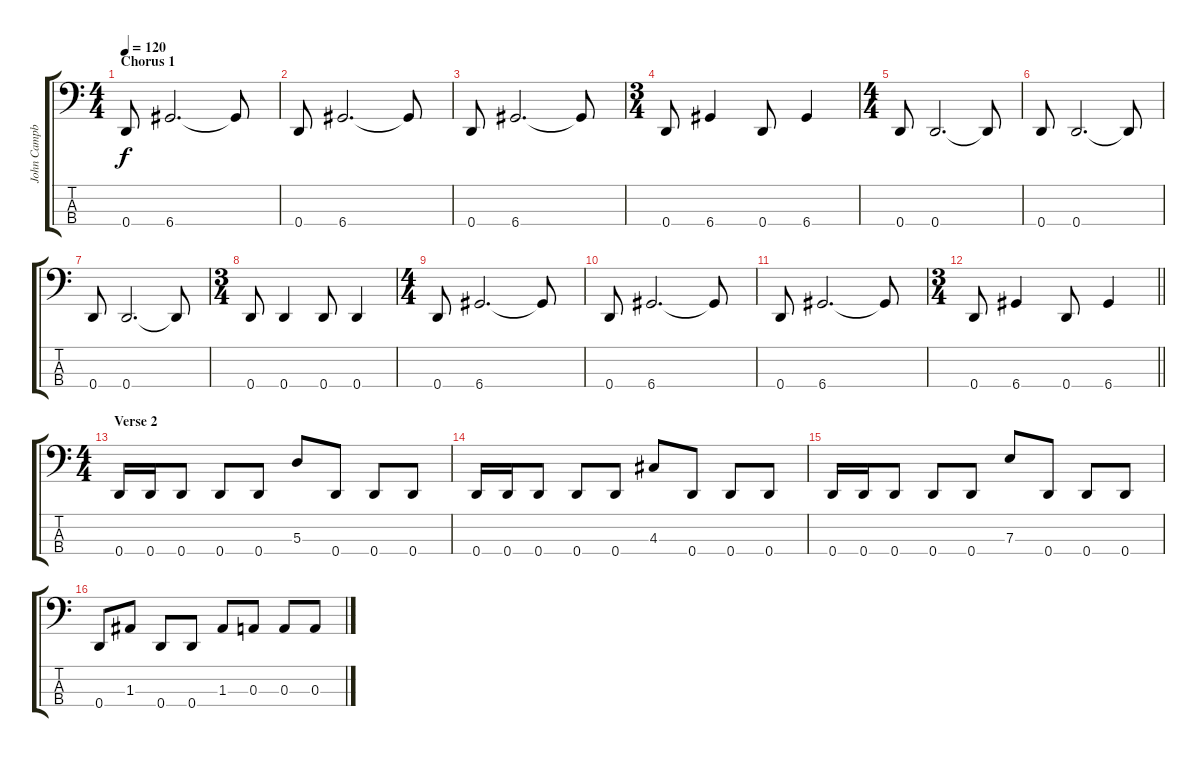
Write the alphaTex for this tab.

\track ("John Campbell" "John Campb") {instrument electricbasspick}
\staff {score tabs}
\tuning (G2 D2 A1 D1) {hide}
\ts (4 4)
\section ("" "Chorus 1")
\tempo 120
\clef f4
\ks c
0.4.8{dy f} 6.4.2{d} 6.4{t}.8 |
0.4.8 6.4.2{d} 6.4{t}.8 |
0.4.8 6.4.2{d} 6.4{t}.8 |
\ts (3 4)
0.4.8 6.4.4 0.4.8 6.4.4 |
\ts (4 4)
0.4.8 0.4.2{d} 0.4{t}.8 |
0.4.8 0.4.2{d} 0.4{t}.8 |
0.4.8 0.4.2{d} 0.4{t}.8 |
\ts (3 4)
0.4.8 0.4.4 0.4.8 0.4.4 |
\ts (4 4)
0.4.8 6.4.2{d} 6.4{t}.8 |
0.4.8 6.4.2{d} 6.4{t}.8 |
0.4.8 6.4.2{d} 6.4{t}.8 |
\ts (3 4)
\barLineRight lightlight
0.4.8 6.4.4 0.4.8 6.4.4 |
\ts (4 4)
\section ("" "Verse 2")
0.4.16 0.4.16 0.4.8 0.4.8 0.4.8 5.3.8 0.4.8 0.4.8 0.4.8 |
0.4.16 0.4.16 0.4.8 0.4.8 0.4.8 4.3.8 0.4.8 0.4.8 0.4.8 |
0.4.16 0.4.16 0.4.8 0.4.8 0.4.8 7.3.8 0.4.8 0.4.8 0.4.8 |
0.4.8 1.3.8 0.4.8 0.4.8 1.3.8 0.3.8 0.3.8 0.3.8
